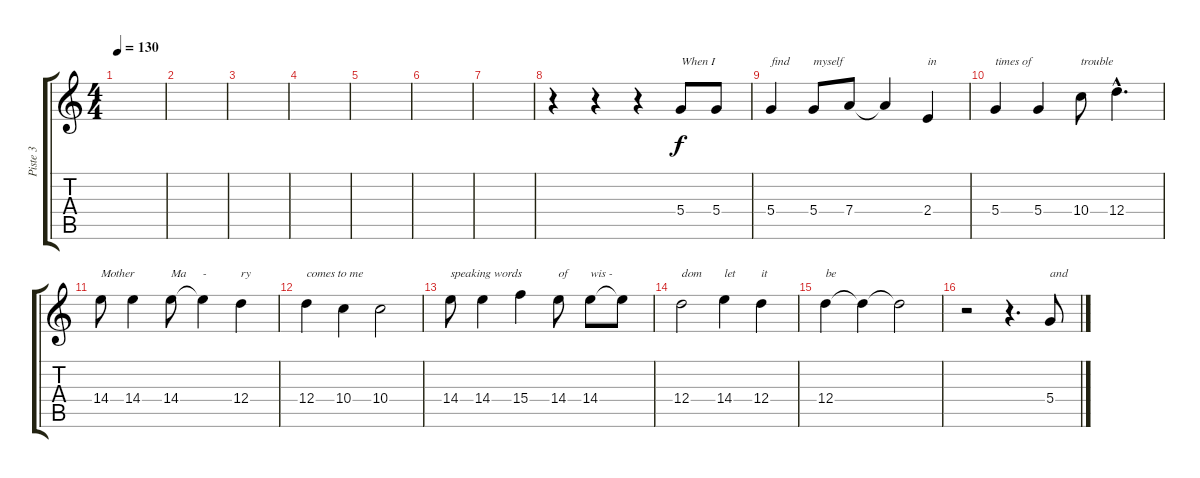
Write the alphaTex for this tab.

\track ("Piste 3" "Piste 3") {instrument electricbassfinger}
\staff {score tabs}
\tuning (E4 B3 G3 D3 A2 E2) {hide}
\ts (4 4)
\tempo 130
\clef g2
\ks c
|
|
|
|
|
|
|
r.4 r.4 r.4 5.4.8{txt "When I"} 5.4.8 |
5.4.4{txt "find "} 5.4.8{txt "myself"} 7.4.8 7.4{t}.4 2.4.4{txt "in"} |
5.4.4{txt "times of"} 5.4.4 10.4.8{txt "trouble"} 12.4{hac}.4{d} |
14.4.8{txt "Mother"} 14.4.4 14.4.8{txt "Ma"} 14.4{t}.4{txt "-"} 12.4.4{txt "ry"} |
12.4.4{txt "comes to me"} 10.4.4 10.4.2 |
14.4.8{txt "speaking words"} 14.4.4 15.4.4 14.4.8{txt "of"} 14.4.8{txt "wis -"} 14.4{t}.8 |
12.4.2{txt "dom"} 14.4.4{txt "let"} 12.4.4{txt "it"} |
12.4.4{txt "be"} 12.4{t}.4 12.4{t}.2 |
r.2 r.4{d} 5.4.8{txt "and"}
